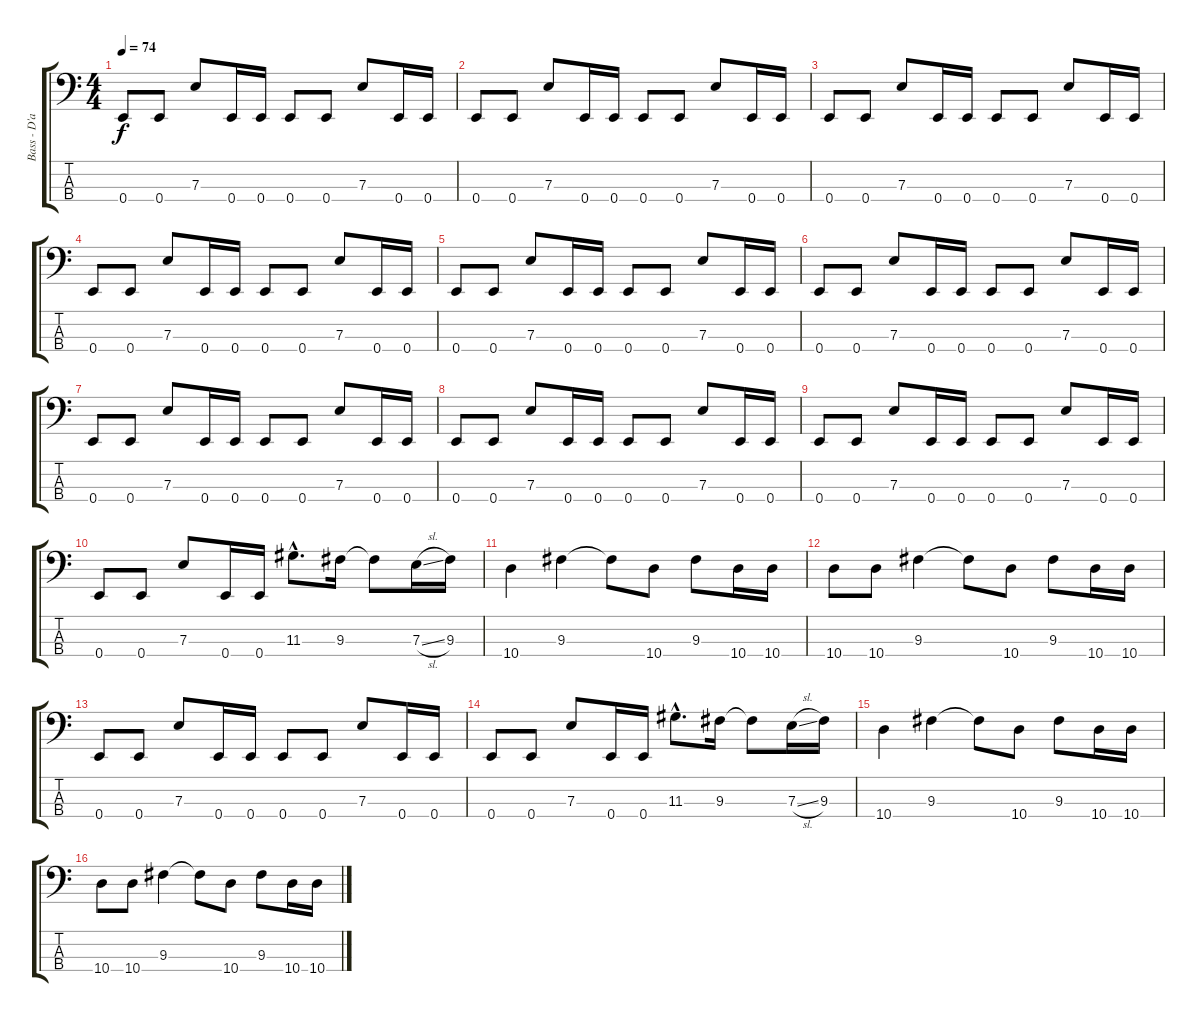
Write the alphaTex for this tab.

\track ("Bass - D'arcy" "Bass - D'a") {instrument electricbasspick}
\staff {score tabs}
\tuning (G2 D2 A1 E1) {hide}
\ts (4 4)
\tempo 74
\clef f4
\ks c
0.4.8{dy f instrument electricbasspick} 0.4.8 7.3.8 0.4.16 0.4.16 0.4.8 0.4.8 7.3.8 0.4.16 0.4.16 |
0.4.8 0.4.8 7.3.8 0.4.16 0.4.16 0.4.8 0.4.8 7.3.8 0.4.16 0.4.16 |
0.4.8 0.4.8 7.3.8 0.4.16 0.4.16 0.4.8 0.4.8 7.3.8 0.4.16 0.4.16 |
0.4.8 0.4.8 7.3.8 0.4.16 0.4.16 0.4.8 0.4.8 7.3.8 0.4.16 0.4.16 |
0.4.8 0.4.8 7.3.8 0.4.16 0.4.16 0.4.8 0.4.8 7.3.8 0.4.16 0.4.16 |
0.4.8 0.4.8 7.3.8 0.4.16 0.4.16 0.4.8 0.4.8 7.3.8 0.4.16 0.4.16 |
0.4.8 0.4.8 7.3.8 0.4.16 0.4.16 0.4.8 0.4.8 7.3.8 0.4.16 0.4.16 |
0.4.8 0.4.8 7.3.8 0.4.16 0.4.16 0.4.8 0.4.8 7.3.8 0.4.16 0.4.16 |
0.4.8 0.4.8 7.3.8 0.4.16 0.4.16 0.4.8 0.4.8 7.3.8 0.4.16 0.4.16 |
0.4.8 0.4.8 7.3.8 0.4.16 0.4.16 11.3{hac}.8{d} 9.3.16 9.3{t}.8 7.3{sl}.16 9.3.16 |
10.4.4 9.3.4 9.3{t}.8 10.4.8 9.3.8 10.4.16 10.4.16 |
10.4.8 10.4.8 9.3.4 9.3{t}.8 10.4.8 9.3.8 10.4.16 10.4.16 |
0.4.8 0.4.8 7.3.8 0.4.16 0.4.16 0.4.8 0.4.8 7.3.8 0.4.16 0.4.16 |
0.4.8 0.4.8 7.3.8 0.4.16 0.4.16 11.3{hac}.8{d} 9.3.16 9.3{t}.8 7.3{sl}.16 9.3.16 |
10.4.4 9.3.4 9.3{t}.8 10.4.8 9.3.8 10.4.16 10.4.16 |
10.4.8 10.4.8 9.3.4 9.3{t}.8 10.4.8 9.3.8 10.4.16 10.4.16
